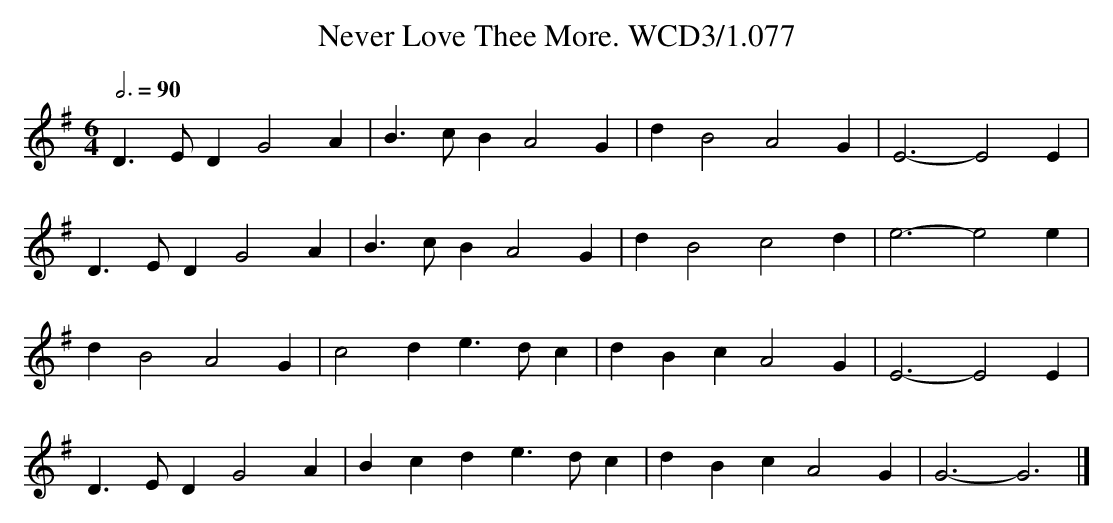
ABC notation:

X:1
T:Never Love Thee More. WCD3/1.077
M:6/4
L:1/4
Q:3/4=90
K:G
D3/E/D G2A|B3/c/B A2G|dB2 A2G|E3 -E2E|
D3/E/D G2A|B3/c/B A2G|dB2 c2d|e3- e2e|
dB2 A2G|c2d e3/d/c|dBc A2G|E3 -E2E|
D3/E/D G2A|Bcd e3/d/c|dBc A2G|G3-G3|]
